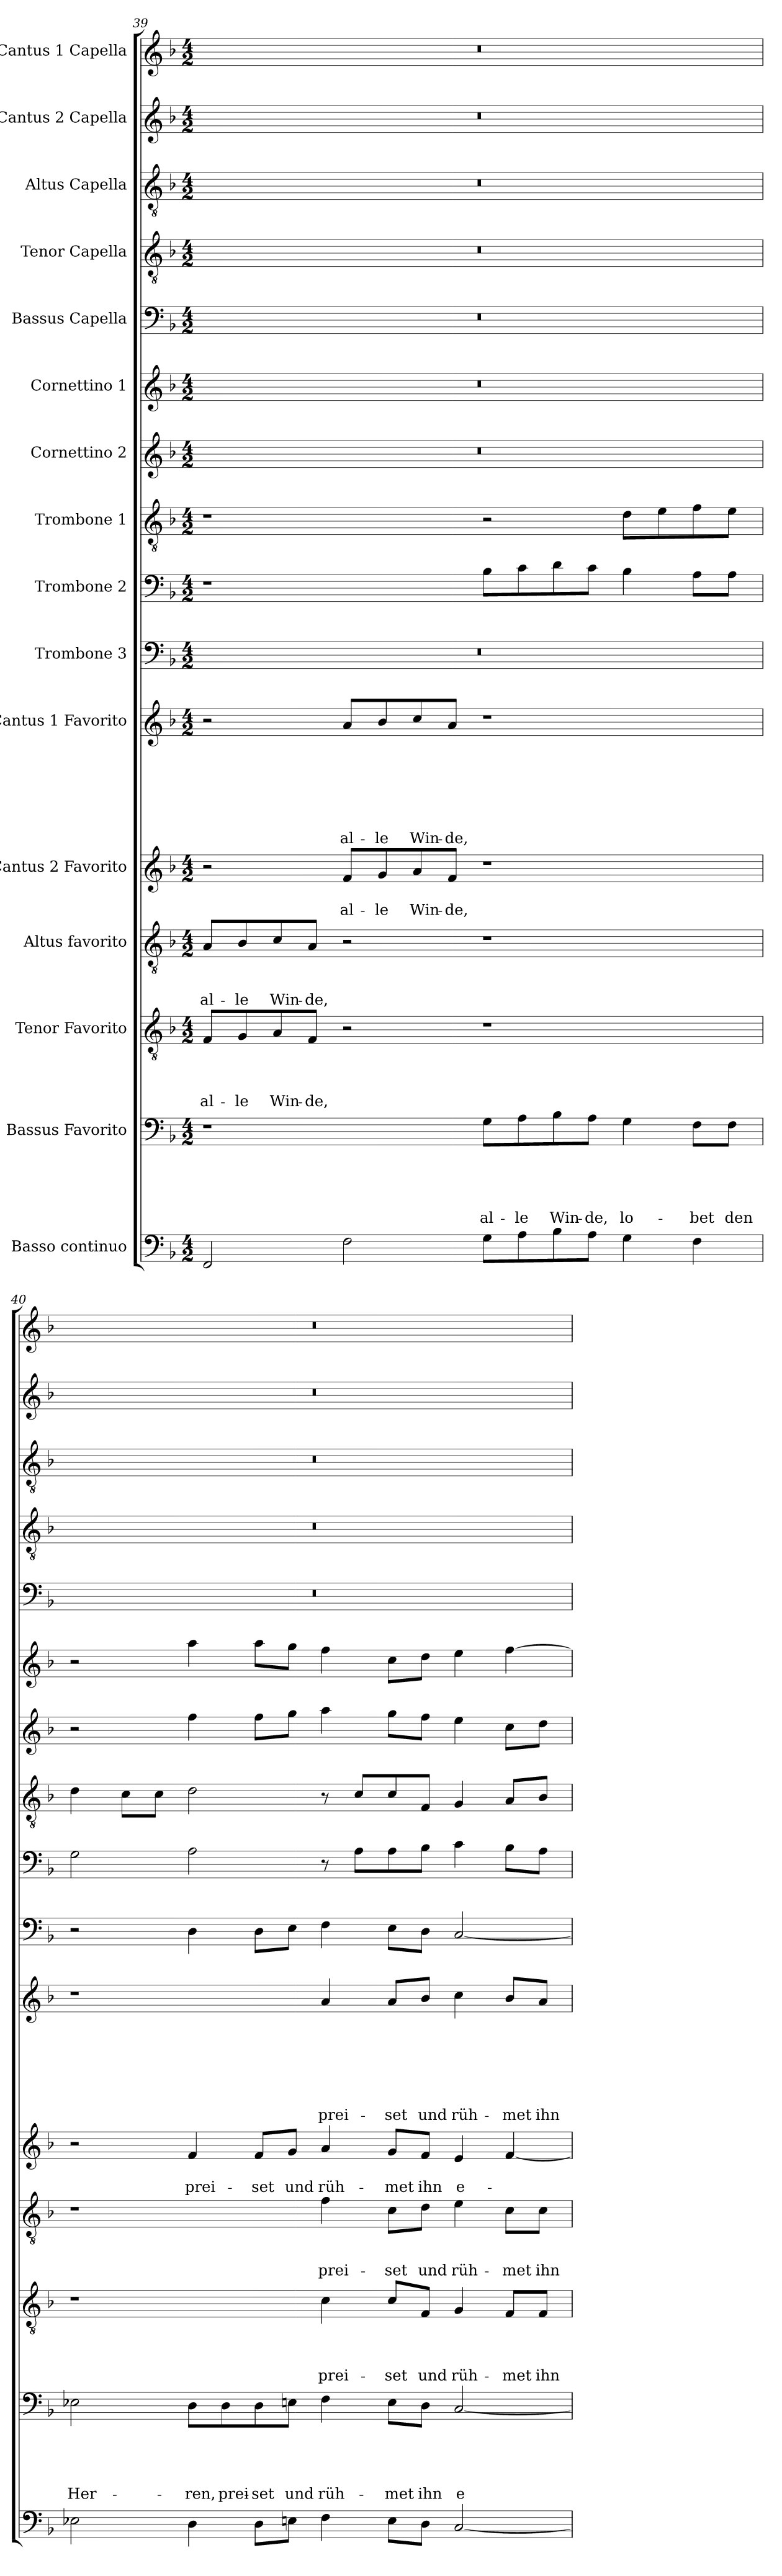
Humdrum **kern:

**kern	**kern	**text	**text	**text	**text	**text	**kern	**text	**text	**text	**text	**kern	**text	**text	**text	**kern	**text	**text	**kern	**text	**text	**text	**text	**text	**text	**text	**kern	**kern	**kern	**kern	**kern	**kern	**kern	**kern	**kern	**kern
*part16	*part15	*part15	*part15	*part15	*part15	*part15	*part14	*part14	*part14	*part14	*part14	*part13	*part13	*part13	*part13	*part12	*part12	*part12	*part11	*part11	*part11	*part11	*part11	*part11	*part11	*part11	*part10	*part9	*part8	*part7	*part6	*part5	*part4	*part3	*part2	*part1
*staff16	*staff15	*staff15	*staff15	*staff15	*staff15	*staff15	*staff14	*staff14	*staff14	*staff14	*staff14	*staff13	*staff13	*staff13	*staff13	*staff12	*staff12	*staff12	*staff11	*staff11	*staff11	*staff11	*staff11	*staff11	*staff11	*staff11	*staff10	*staff9	*staff8	*staff7	*staff6	*staff5	*staff4	*staff3	*staff2	*staff1
*I"Basso continuo	*I"Bassus Favorito	*	*	*	*	*	*I"Tenor Favorito	*	*	*	*	*I"Altus favorito	*	*	*	*I"Cantus 2 Favorito	*	*	*I"Cantus 1 Favorito	*	*	*	*	*	*	*	*I"Trombone 3	*I"Trombone 2	*I"Trombone 1	*I"Cornettino 2	*I"Cornettino 1	*I"Bassus Capella	*I"Tenor Capella	*I"Altus Capella	*I"Cantus 2 Capella	*I"Cantus 1 Capella
!!LO:PB:g=z
*clefF4	*clefF4	*	*	*	*	*	*clefGv2	*	*	*	*	*clefGv2	*	*	*	*clefG2	*	*	*clefG2	*	*	*	*	*	*	*	*clefF4	*clefF4	*clefGv2	*clefG2	*clefG2	*clefF4	*clefGv2	*clefGv2	*clefG2	*clefG2
*k[b-]	*k[b-]	*	*	*	*	*	*k[b-]	*	*	*	*	*k[b-]	*	*	*	*k[b-]	*	*	*k[b-]	*	*	*	*	*	*	*	*k[b-]	*k[b-]	*k[b-]	*k[b-]	*k[b-]	*k[b-]	*k[b-]	*k[b-]	*k[b-]	*k[b-]
*F:	*F:	*	*	*	*	*	*F:	*	*	*	*	*F:	*	*	*	*F:	*	*	*F:	*	*	*	*	*	*	*	*F:	*F:	*F:	*F:	*F:	*F:	*F:	*F:	*F:	*F:
*M4/2	*M4/2	*	*	*	*	*	*M4/2	*	*	*	*	*M4/2	*	*	*	*M4/2	*	*	*M4/2	*	*	*	*	*	*	*	*M4/2	*M4/2	*M4/2	*M4/2	*M4/2	*M4/2	*M4/2	*M4/2	*M4/2	*M4/2
=39	=39	=39	=39	=39	=39	=39	=39	=39	=39	=39	=39	=39	=39	=39	=39	=39	=39	=39	=39	=39	=39	=39	=39	=39	=39	=39	=39	=39	=39	=39	=39	=39	=39	=39	=39	=39
!	!	!	!	!	!	!	!	!	!	!	!LO:LY:b	!	!	!	!LO:LY:b	!	!	!	!	!	!	!	!	!	!	!	!	!	!	!	!	!	!	!	!	!
2FF/	1r	.	.	.	.	.	8F/L	.	.	.	al-	8A/L	.	.	al-	2r	.	.	2r	.	.	.	.	.	.	.	0r	1r	1r	0r	0r	0r	0r	0r	0r	0r
!	!	!	!	!	!	!	!	!	!	!	!LO:LY:b	!	!	!	!LO:LY:b	!	!	!	!	!	!	!	!	!	!	!	!	!	!	!	!	!	!	!	!	!
.	.	.	.	.	.	.	8G/	.	.	.	-le	8B-/	.	.	-le	.	.	.	.	.	.	.	.	.	.	.	.	.	.	.	.	.	.	.	.	.
!	!	!	!	!	!	!	!	!	!	!	!LO:LY:b	!	!	!	!LO:LY:b	!	!	!	!	!	!	!	!	!	!	!	!	!	!	!	!	!	!	!	!	!
.	.	.	.	.	.	.	8A/	.	.	.	Win-	8c/	.	.	Win-	.	.	.	.	.	.	.	.	.	.	.	.	.	.	.	.	.	.	.	.	.
!	!	!	!	!	!	!	!	!	!	!	!LO:LY:b	!	!	!	!LO:LY:b	!	!	!	!	!	!	!	!	!	!	!	!	!	!	!	!	!	!	!	!	!
.	.	.	.	.	.	.	8F/J	.	.	.	-de,	8A/J	.	.	-de,	.	.	.	.	.	.	.	.	.	.	.	.	.	.	.	.	.	.	.	.	.
!	!	!	!	!	!	!	!	!	!	!	!	!	!	!	!	!	!	!LO:LY:b	!	!	!	!	!	!	!	!LO:LY:b	!	!	!	!	!	!	!	!	!	!
2F\	.	.	.	.	.	.	2r	.	.	.	.	2r	.	.	.	8f/L	.	al-	8a/L	.	.	.	.	.	.	al-	.	.	.	.	.	.	.	.	.	.
!	!	!	!	!	!	!	!	!	!	!	!	!	!	!	!	!	!	!LO:LY:b	!	!	!	!	!	!	!	!LO:LY:b	!	!	!	!	!	!	!	!	!	!
.	.	.	.	.	.	.	.	.	.	.	.	.	.	.	.	8g/	.	-le	8b-/	.	.	.	.	.	.	-le	.	.	.	.	.	.	.	.	.	.
!	!	!	!	!	!	!	!	!	!	!	!	!	!	!	!	!	!	!LO:LY:b	!	!	!	!	!	!	!	!LO:LY:b	!	!	!	!	!	!	!	!	!	!
.	.	.	.	.	.	.	.	.	.	.	.	.	.	.	.	8a/	.	Win-	8cc/	.	.	.	.	.	.	Win-	.	.	.	.	.	.	.	.	.	.
!	!	!	!	!	!	!	!	!	!	!	!	!	!	!	!	!	!	!LO:LY:b	!	!	!	!	!	!	!	!LO:LY:b	!	!	!	!	!	!	!	!	!	!
.	.	.	.	.	.	.	.	.	.	.	.	.	.	.	.	8f/J	.	-de,	8a/J	.	.	.	.	.	.	-de,	.	.	.	.	.	.	.	.	.	.
!	!	!	!	!	!	!LO:LY:b	!	!	!	!	!	!	!	!	!	!	!	!	!	!	!	!	!	!	!	!	!	!	!	!	!	!	!	!	!	!
8G\L	8G\L	.	.	.	.	al-	1r	.	.	.	.	1r	.	.	.	1r	.	.	1r	.	.	.	.	.	.	.	.	8B-\L	2r	.	.	.	.	.	.	.
!	!	!	!	!	!	!LO:LY:b	!	!	!	!	!	!	!	!	!	!	!	!	!	!	!	!	!	!	!	!	!	!	!	!	!	!	!	!	!	!
8A\	8A\	.	.	.	.	-le	.	.	.	.	.	.	.	.	.	.	.	.	.	.	.	.	.	.	.	.	.	8c\	.	.	.	.	.	.	.	.
!	!	!	!	!	!	!LO:LY:b	!	!	!	!	!	!	!	!	!	!	!	!	!	!	!	!	!	!	!	!	!	!	!	!	!	!	!	!	!	!
8B-\	8B-\	.	.	.	.	Win-	.	.	.	.	.	.	.	.	.	.	.	.	.	.	.	.	.	.	.	.	.	8d\	.	.	.	.	.	.	.	.
!	!	!	!	!	!	!LO:LY:b	!	!	!	!	!	!	!	!	!	!	!	!	!	!	!	!	!	!	!	!	!	!	!	!	!	!	!	!	!	!
8A\J	8A\J	.	.	.	.	-de,	.	.	.	.	.	.	.	.	.	.	.	.	.	.	.	.	.	.	.	.	.	8c\J	.	.	.	.	.	.	.	.
!	!	!	!	!	!	!LO:LY:b	!	!	!	!	!	!	!	!	!	!	!	!	!	!	!	!	!	!	!	!	!	!	!	!	!	!	!	!	!	!
4G\	4G\	.	.	.	.	lo-	.	.	.	.	.	.	.	.	.	.	.	.	.	.	.	.	.	.	.	.	.	4B-\	8d\L	.	.	.	.	.	.	.
.	.	.	.	.	.	.	.	.	.	.	.	.	.	.	.	.	.	.	.	.	.	.	.	.	.	.	.	.	8e\	.	.	.	.	.	.	.
!	!	!	!	!	!	!LO:LY:b	!	!	!	!	!	!	!	!	!	!	!	!	!	!	!	!	!	!	!	!	!	!	!	!	!	!	!	!	!	!
4F\	8F\L	.	.	.	.	-bet	.	.	.	.	.	.	.	.	.	.	.	.	.	.	.	.	.	.	.	.	.	8A\L	8f\	.	.	.	.	.	.	.
!	!	!	!	!	!	!LO:LY:b	!	!	!	!	!	!	!	!	!	!	!	!	!	!	!	!	!	!	!	!	!	!	!	!	!	!	!	!	!	!
.	8F\J	.	.	.	.	den	.	.	.	.	.	.	.	.	.	.	.	.	.	.	.	.	.	.	.	.	.	8A\J	8e\J	.	.	.	.	.	.	.
=40	=40	=40	=40	=40	=40	=40	=40	=40	=40	=40	=40	=40	=40	=40	=40	=40	=40	=40	=40	=40	=40	=40	=40	=40	=40	=40	=40	=40	=40	=40	=40	=40	=40	=40	=40	=40
!	!	!	!	!	!	!LO:LY:b	!	!	!	!	!	!	!	!	!	!	!	!	!	!	!	!	!	!	!	!	!	!	!	!	!	!	!	!	!	!
2E-X\	2E-X\	.	.	.	.	Her-	1r	.	.	.	.	1r	.	.	.	2r	.	.	1r	.	.	.	.	.	.	.	2r	2G\	4d\	2r	2r	0r	0r	0r	0r	0r
.	.	.	.	.	.	.	.	.	.	.	.	.	.	.	.	.	.	.	.	.	.	.	.	.	.	.	.	.	8c\L	.	.	.	.	.	.	.
.	.	.	.	.	.	.	.	.	.	.	.	.	.	.	.	.	.	.	.	.	.	.	.	.	.	.	.	.	8c\J	.	.	.	.	.	.	.
!	!	!	!	!	!	!LO:LY:b	!	!	!	!	!	!	!	!	!	!	!	!LO:LY:b	!	!	!	!	!	!	!	!	!	!	!	!	!	!	!	!	!	!
4D\	8D\L	.	.	.	.	-ren,	.	.	.	.	.	.	.	.	.	4f/	.	prei-	.	.	.	.	.	.	.	.	4D\	2A\	2d\	4ff\	4aa\	.	.	.	.	.
!	!	!	!	!	!	!LO:LY:b	!	!	!	!	!	!	!	!	!	!	!	!	!	!	!	!	!	!	!	!	!	!	!	!	!	!	!	!	!	!
.	8D\	.	.	.	.	prei-	.	.	.	.	.	.	.	.	.	.	.	.	.	.	.	.	.	.	.	.	.	.	.	.	.	.	.	.	.	.
!	!	!	!	!	!	!LO:LY:b	!	!	!	!	!	!	!	!	!	!	!	!LO:LY:b	!	!	!	!	!	!	!	!	!	!	!	!	!	!	!	!	!	!
8D\L	8D\	.	.	.	.	-set	.	.	.	.	.	.	.	.	.	8f/L	.	-set	.	.	.	.	.	.	.	.	8D\L	.	.	8ff\L	8aa\L	.	.	.	.	.
!	!	!	!	!	!	!LO:LY:b	!	!	!	!	!	!	!	!	!	!	!	!LO:LY:b	!	!	!	!	!	!	!	!	!	!	!	!	!	!	!	!	!	!
8En\J	8En\J	.	.	.	.	und	.	.	.	.	.	.	.	.	.	8g/J	.	und	.	.	.	.	.	.	.	.	8E\J	.	.	8gg\J	8gg\J	.	.	.	.	.
!	!	!	!	!	!	!LO:LY:b	!	!	!	!	!LO:LY:b	!	!	!	!LO:LY:b	!	!	!LO:LY:b	!	!	!	!	!	!	!	!LO:LY:b	!	!	!	!	!	!	!	!	!	!
4F\	4F\	.	.	.	.	rüh-	4c\	.	.	.	prei-	4f\	.	.	prei-	4a/	.	rüh-	4a/	.	.	.	.	.	.	prei-	4F\	8r	8r	4aa\	4ff\	.	.	.	.	.
.	.	.	.	.	.	.	.	.	.	.	.	.	.	.	.	.	.	.	.	.	.	.	.	.	.	.	.	8A\L	8c/L	.	.	.	.	.	.	.
!	!	!	!	!	!	!LO:LY:b	!	!	!	!	!LO:LY:b	!	!	!	!LO:LY:b	!	!	!LO:LY:b	!	!	!	!	!	!	!	!LO:LY:b	!	!	!	!	!	!	!	!	!	!
8E\L	8E\L	.	.	.	.	-met	8c/L	.	.	.	-set	8c\L	.	.	-set	8g/L	.	-met	8a/L	.	.	.	.	.	.	-set	8E\L	8A\	8c/	8gg\L	8cc\L	.	.	.	.	.
!	!	!	!	!	!	!LO:LY:b	!	!	!	!	!LO:LY:b	!	!	!	!LO:LY:b	!	!	!LO:LY:b	!	!	!	!	!	!	!	!LO:LY:b	!	!	!	!	!	!	!	!	!	!
8D\J	8D\J	.	.	.	.	ihn	8F/J	.	.	.	und	8d\J	.	.	und	8f/J	.	ihn	8b-/J	.	.	.	.	.	.	und	8D\J	8B-\J	8F/J	8ff\J	8dd\J	.	.	.	.	.
!	!	!	!	!	!	!LO:LY:b	!	!	!	!	!LO:LY:b	!	!	!	!LO:LY:b	!	!	!LO:LY:b	!	!	!	!	!	!	!	!LO:LY:b	!	!	!	!	!	!	!	!	!	!
[2C/	[2C/	.	.	.	.	e-	4G/	.	.	.	rüh-	4e\	.	.	rüh-	4e/	.	e-	4cc\	.	.	.	.	.	.	rüh-	[2C/	4c\	4G/	4ee\	4ee\	.	.	.	.	.
!	!	!	!	!	!	!	!	!	!	!	!LO:LY:b	!	!	!	!LO:LY:b	!	!	!	!	!	!	!	!	!	!	!LO:LY:b	!	!	!	!	!	!	!	!	!	!
.	.	.	.	.	.	.	8F/L	.	.	.	-met	8c\L	.	.	-met	[4f/	.	.	8b-/L	.	.	.	.	.	.	-met	.	8B-\L	8A/L	8cc\L	[4ff\	.	.	.	.	.
!	!	!	!	!	!	!	!	!	!	!	!LO:LY:b	!	!	!	!LO:LY:b	!	!	!	!	!	!	!	!	!	!	!LO:LY:b	!	!	!	!	!	!	!	!	!	!
.	.	.	.	.	.	.	8F/J	.	.	.	ihn	8c\J	.	.	ihn	.	.	.	8a/J	.	.	.	.	.	.	ihn	.	8A\J	8B-/J	8dd\J	.	.	.	.	.	.
=	=	=	=	=	=	=	=	=	=	=	=	=	=	=	=	=	=	=	=	=	=	=	=	=	=	=	=	=	=	=	=	=	=	=	=	=
*-	*-	*-	*-	*-	*-	*-	*-	*-	*-	*-	*-	*-	*-	*-	*-	*-	*-	*-	*-	*-	*-	*-	*-	*-	*-	*-	*-	*-	*-	*-	*-	*-	*-	*-	*-	*-
